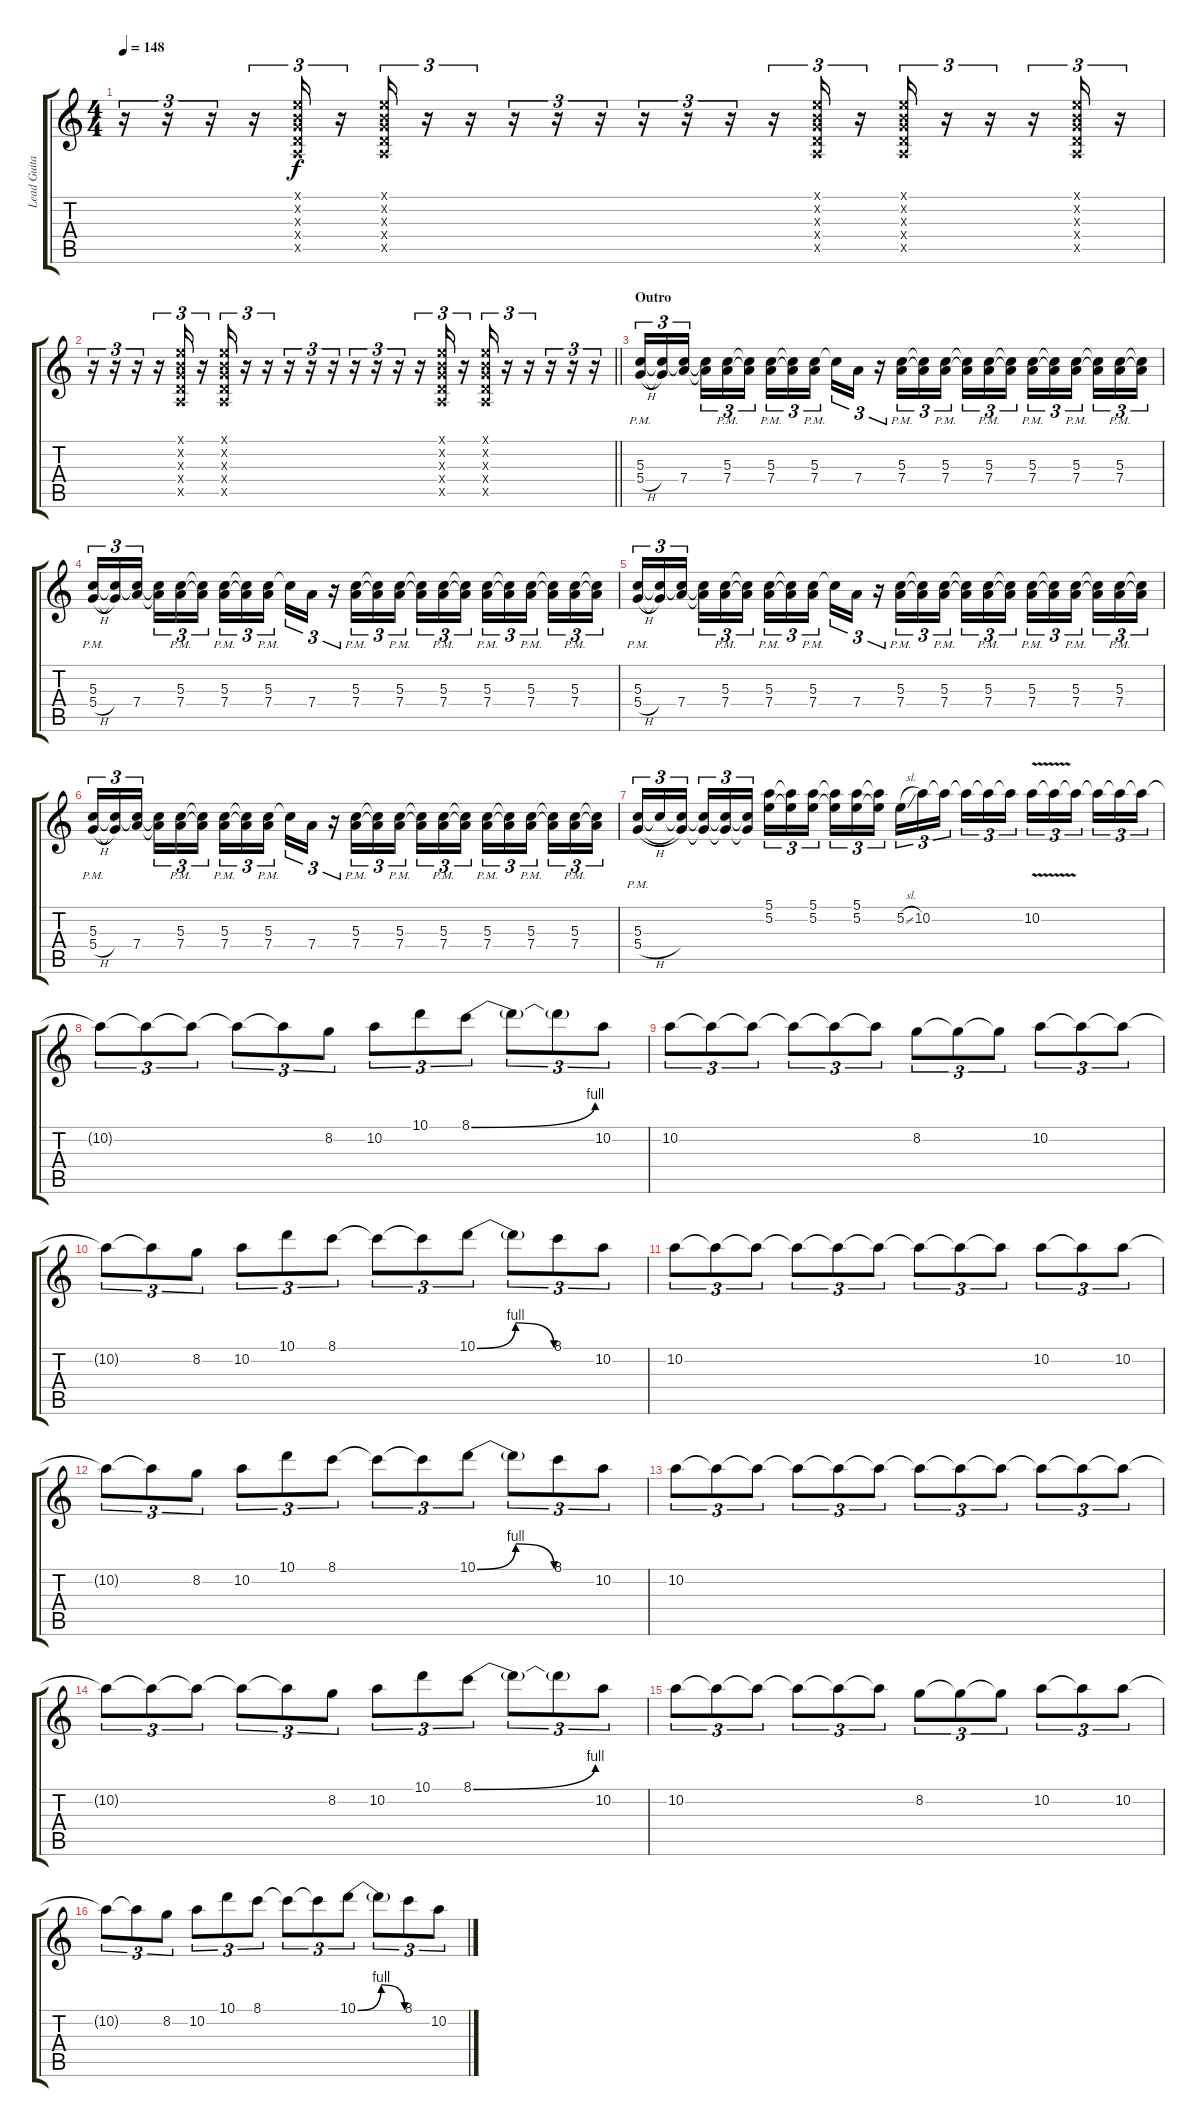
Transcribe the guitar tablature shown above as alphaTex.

\track ("Lead Guitar" "Lead Guita") {instrument overdrivenguitar}
\staff {score tabs}
\tuning (E4 B3 G3 D3 A2 E2) {hide}
\ts (4 4)
\tempo 148
\clef g2
\ks c
r.16{tu (3 2) dy f} r.16{tu (3 2)} r.16{tu (3 2)} r.16{tu (3 2)} (0.1{x} 0.2{x} 0.3{x} 0.4{x} 0.5{x}).16{tu (3 2)} r.16{tu (3 2)} (0.1{x} 0.2{x} 0.3{x} 0.4{x} 0.5{x}).16{tu (3 2)} r.16{tu (3 2)} r.16{tu (3 2)} r.16{tu (3 2)} r.16{tu (3 2)} r.16{tu (3 2)} r.16{tu (3 2)} r.16{tu (3 2)} r.16{tu (3 2)} r.16{tu (3 2)} (0.1{x} 0.2{x} 0.3{x} 0.4{x} 0.5{x}).16{tu (3 2)} r.16{tu (3 2)} (0.1{x} 0.2{x} 0.3{x} 0.4{x} 0.5{x}).16{tu (3 2)} r.16{tu (3 2)} r.16{tu (3 2)} r.16{tu (3 2)} (0.1{x} 0.2{x} 0.3{x} 0.4{x} 0.5{x}).16{tu (3 2)} r.16{tu (3 2)} |
\barLineRight lightlight
r.16{tu (3 2)} r.16{tu (3 2)} r.16{tu (3 2)} r.16{tu (3 2)} (0.1{x} 0.2{x} 0.3{x} 0.4{x} 0.5{x}).16{tu (3 2)} r.16{tu (3 2)} (0.1{x} 0.2{x} 0.3{x} 0.4{x} 0.5{x}).16{tu (3 2)} r.16{tu (3 2)} r.16{tu (3 2)} r.16{tu (3 2)} r.16{tu (3 2)} r.16{tu (3 2)} r.16{tu (3 2)} r.16{tu (3 2)} r.16{tu (3 2)} r.16{tu (3 2)} (0.1{x} 0.2{x} 0.3{x} 0.4{x} 0.5{x}).16{tu (3 2)} r.16{tu (3 2)} (0.1{x} 0.2{x} 0.3{x} 0.4{x} 0.5{x}).16{tu (3 2)} r.16{tu (3 2)} r.16{tu (3 2)} r.16{tu (3 2)} r.16{tu (3 2)} r.16{tu (3 2)} |
\section ("" "Outro")
(5.3 5.4{h pm}).16{tu (3 2)} (5.3{t} 5.4{t}).16{tu (3 2)} (5.3{t} 7.4).16{tu (3 2) beam splitsecondary} (5.3{t} 7.4{t}).16{tu (3 2)} (5.3{pm} 7.4{pm}).16{tu (3 2)} (5.3{t} 7.4{t}).16{tu (3 2)} (5.3{pm} 7.4{pm}).16{tu (3 2)} (5.3{t} 7.4{t}).16{tu (3 2)} (5.3{pm} 7.4).16{tu (3 2) beam splitsecondary} 5.3{t}.16{tu (3 2)} 7.4.16{tu (3 2)} r.16{tu (3 2)} (5.3{pm} 7.4{pm}).16{tu (3 2)} (5.3{t} 7.4{t}).16{tu (3 2)} (5.3{pm} 7.4{pm}).16{tu (3 2) beam splitsecondary} (5.3{t} 7.4{t}).16{tu (3 2)} (5.3{pm} 7.4{pm}).16{tu (3 2)} (5.3{t} 7.4{t}).16{tu (3 2)} (5.3{pm} 7.4{pm}).16{tu (3 2)} (5.3{t} 7.4{t}).16{tu (3 2)} (5.3{pm} 7.4{pm}).16{tu (3 2) beam splitsecondary} (5.3{t} 7.4{t}).16{tu (3 2)} (5.3{pm} 7.4{pm}).16{tu (3 2)} (5.3{t} 7.4{t}).16{tu (3 2)} |
(5.3 5.4{h pm}).16{tu (3 2)} (5.3{t} 5.4{t}).16{tu (3 2)} (5.3{t} 7.4).16{tu (3 2) beam splitsecondary} (5.3{t} 7.4{t}).16{tu (3 2)} (5.3{pm} 7.4{pm}).16{tu (3 2)} (5.3{t} 7.4{t}).16{tu (3 2)} (5.3{pm} 7.4{pm}).16{tu (3 2)} (5.3{t} 7.4{t}).16{tu (3 2)} (5.3{pm} 7.4).16{tu (3 2) beam splitsecondary} 5.3{t}.16{tu (3 2)} 7.4.16{tu (3 2)} r.16{tu (3 2)} (5.3{pm} 7.4{pm}).16{tu (3 2)} (5.3{t} 7.4{t}).16{tu (3 2)} (5.3{pm} 7.4{pm}).16{tu (3 2) beam splitsecondary} (5.3{t} 7.4{t}).16{tu (3 2)} (5.3{pm} 7.4{pm}).16{tu (3 2)} (5.3{t} 7.4{t}).16{tu (3 2)} (5.3{pm} 7.4{pm}).16{tu (3 2)} (5.3{t} 7.4{t}).16{tu (3 2)} (5.3{pm} 7.4{pm}).16{tu (3 2) beam splitsecondary} (5.3{t} 7.4{t}).16{tu (3 2)} (5.3{pm} 7.4{pm}).16{tu (3 2)} (5.3{t} 7.4{t}).16{tu (3 2)} |
(5.3 5.4{h pm}).16{tu (3 2)} (5.3{t} 5.4{t}).16{tu (3 2)} (5.3{t} 7.4).16{tu (3 2) beam splitsecondary} (5.3{t} 7.4{t}).16{tu (3 2)} (5.3{pm} 7.4{pm}).16{tu (3 2)} (5.3{t} 7.4{t}).16{tu (3 2)} (5.3{pm} 7.4{pm}).16{tu (3 2)} (5.3{t} 7.4{t}).16{tu (3 2)} (5.3{pm} 7.4).16{tu (3 2) beam splitsecondary} 5.3{t}.16{tu (3 2)} 7.4.16{tu (3 2)} r.16{tu (3 2)} (5.3{pm} 7.4{pm}).16{tu (3 2)} (5.3{t} 7.4{t}).16{tu (3 2)} (5.3{pm} 7.4{pm}).16{tu (3 2) beam splitsecondary} (5.3{t} 7.4{t}).16{tu (3 2)} (5.3{pm} 7.4{pm}).16{tu (3 2)} (5.3{t} 7.4{t}).16{tu (3 2)} (5.3{pm} 7.4{pm}).16{tu (3 2)} (5.3{t} 7.4{t}).16{tu (3 2)} (5.3{pm} 7.4{pm}).16{tu (3 2) beam splitsecondary} (5.3{t} 7.4{t}).16{tu (3 2)} (5.3{pm} 7.4{pm}).16{tu (3 2)} (5.3{t} 7.4{t}).16{tu (3 2)} |
(5.3 5.4{h pm}).16{tu (3 2)} (5.3{t} 5.4{t}).16{tu (3 2)} (5.3{t} 7.4).16{tu (3 2) beam splitsecondary} (5.3{t} 7.4{t}).16{tu (3 2)} (5.3{pm} 7.4{pm}).16{tu (3 2)} (5.3{t} 7.4{t}).16{tu (3 2)} (5.3{pm} 7.4{pm}).16{tu (3 2)} (5.3{t} 7.4{t}).16{tu (3 2)} (5.3{pm} 7.4).16{tu (3 2) beam splitsecondary} 5.3{t}.16{tu (3 2)} 7.4.16{tu (3 2)} r.16{tu (3 2)} (5.3{pm} 7.4{pm}).16{tu (3 2)} (5.3{t} 7.4{t}).16{tu (3 2)} (5.3{pm} 7.4{pm}).16{tu (3 2) beam splitsecondary} (5.3{t} 7.4{t}).16{tu (3 2)} (5.3{pm} 7.4{pm}).16{tu (3 2)} (5.3{t} 7.4{t}).16{tu (3 2)} (5.3{pm} 7.4{pm}).16{tu (3 2)} (5.3{t} 7.4{t}).16{tu (3 2)} (5.3{pm} 7.4{pm}).16{tu (3 2) beam splitsecondary} (5.3{t} 7.4{t}).16{tu (3 2)} (5.3{pm} 7.4{pm}).16{tu (3 2)} (5.3{t} 7.4{t}).16{tu (3 2)} |
(5.3 5.4{h pm}).16{tu (3 2)} 5.3{t}.16{tu (3 2)} (5.3{t} 5.4{t}).16{tu (3 2) beam splitsecondary} (5.3{t} 5.4{t}).16{tu (3 2)} (5.3{t} 5.4{t}).16{tu (3 2)} (5.3{t} 5.4{t}).16{tu (3 2)} (5.1 5.2).16{tu (3 2)} (5.1{t} 5.2{t}).16{tu (3 2)} (5.1 5.2).16{tu (3 2) beam splitsecondary} (5.1{t} 5.2{t}).16{tu (3 2)} (5.1 5.2).16{tu (3 2)} (5.1{t} 5.2{t}).16{tu (3 2)} 5.2{sl}.16{tu (3 2)} 10.2.16{tu (3 2)} 10.2{t}.16{tu (3 2) beam splitsecondary} 10.2{t}.16{tu (3 2)} 10.2{t}.16{tu (3 2)} 10.2{t}.16{tu (3 2)} 10.2{v}.16{tu (3 2)} 10.2{t}.16{tu (3 2)} 10.2{t}.16{tu (3 2) beam splitsecondary} 10.2{t}.16{tu (3 2)} 10.2{t}.16{tu (3 2)} 10.2{t}.16{tu (3 2)} |
10.2{t}.8{tu (3 2)} 10.2{t}.8{tu (3 2)} 10.2{t}.8{tu (3 2)} 10.2{t}.8{tu (3 2)} 10.2{t}.8{tu (3 2)} 8.2.8{tu (3 2)} 10.2.8{tu (3 2)} 10.1.8{tu (3 2)} 8.1{be (bend 0 0 60 4)}.8{tu (3 2)} 8.1{t}.8{tu (3 2)} 8.1{t}.8{tu (3 2)} 10.2.8{tu (3 2)} |
10.2.8{tu (3 2)} 10.2{t}.8{tu (3 2)} 10.2{t}.8{tu (3 2)} 10.2{t}.8{tu (3 2)} 10.2{t}.8{tu (3 2)} 10.2{t}.8{tu (3 2)} 8.2.8{tu (3 2)} 8.2{t}.8{tu (3 2)} 8.2{t}.8{tu (3 2)} 10.2.8{tu (3 2)} 10.2{t}.8{tu (3 2)} 10.2{t}.8{tu (3 2)} |
10.2{t}.8{tu (3 2)} 10.2{t}.8{tu (3 2)} 8.2.8{tu (3 2)} 10.2.8{tu (3 2)} 10.1.8{tu (3 2)} 8.1.8{tu (3 2)} 8.1{t}.8{tu (3 2)} 8.1{t}.8{tu (3 2)} 10.1{be (bendrelease 0 0 30 4 30 4 60 0)}.8{tu (3 2)} 10.1{t}.8{tu (3 2)} 8.1.8{tu (3 2)} 10.2.8{tu (3 2)} |
10.2.8{tu (3 2)} 10.2{t}.8{tu (3 2)} 10.2{t}.8{tu (3 2)} 10.2{t}.8{tu (3 2)} 10.2{t}.8{tu (3 2)} 10.2{t}.8{tu (3 2)} 10.2{t}.8{tu (3 2)} 10.2{t}.8{tu (3 2)} 10.2{t}.8{tu (3 2)} 10.2.8{tu (3 2)} 10.2{t}.8{tu (3 2)} 10.2.8{tu (3 2)} |
10.2{t}.8{tu (3 2)} 10.2{t}.8{tu (3 2)} 8.2.8{tu (3 2)} 10.2.8{tu (3 2)} 10.1.8{tu (3 2)} 8.1.8{tu (3 2)} 8.1{t}.8{tu (3 2)} 8.1{t}.8{tu (3 2)} 10.1{be (bendrelease 0 0 30 4 30 4 60 0)}.8{tu (3 2)} 10.1{t}.8{tu (3 2)} 8.1.8{tu (3 2)} 10.2.8{tu (3 2)} |
10.2.8{tu (3 2)} 10.2{t}.8{tu (3 2)} 10.2{t}.8{tu (3 2)} 10.2{t}.8{tu (3 2)} 10.2{t}.8{tu (3 2)} 10.2{t}.8{tu (3 2)} 10.2{t}.8{tu (3 2)} 10.2{t}.8{tu (3 2)} 10.2{t}.8{tu (3 2)} 10.2{t}.8{tu (3 2)} 10.2{t}.8{tu (3 2)} 10.2{t}.8{tu (3 2)} |
10.2{t}.8{tu (3 2)} 10.2{t}.8{tu (3 2)} 10.2{t}.8{tu (3 2)} 10.2{t}.8{tu (3 2)} 10.2{t}.8{tu (3 2)} 8.2.8{tu (3 2)} 10.2.8{tu (3 2)} 10.1.8{tu (3 2)} 8.1{be (bend 0 0 60 4)}.8{tu (3 2)} 8.1{t}.8{tu (3 2)} 8.1{t}.8{tu (3 2)} 10.2.8{tu (3 2)} |
10.2.8{tu (3 2)} 10.2{t}.8{tu (3 2)} 10.2{t}.8{tu (3 2)} 10.2{t}.8{tu (3 2)} 10.2{t}.8{tu (3 2)} 10.2{t}.8{tu (3 2)} 8.2.8{tu (3 2)} 8.2{t}.8{tu (3 2)} 8.2{t}.8{tu (3 2)} 10.2.8{tu (3 2)} 10.2{t}.8{tu (3 2)} 10.2.8{tu (3 2)} |
10.2{t}.8{tu (3 2)} 10.2{t}.8{tu (3 2)} 8.2.8{tu (3 2)} 10.2.8{tu (3 2)} 10.1.8{tu (3 2)} 8.1.8{tu (3 2)} 8.1{t}.8{tu (3 2)} 8.1{t}.8{tu (3 2)} 10.1{be (bendrelease 0 0 30 4 30 4 60 0)}.8{tu (3 2)} 10.1{t}.8{tu (3 2)} 8.1.8{tu (3 2)} 10.2.8{tu (3 2)}
